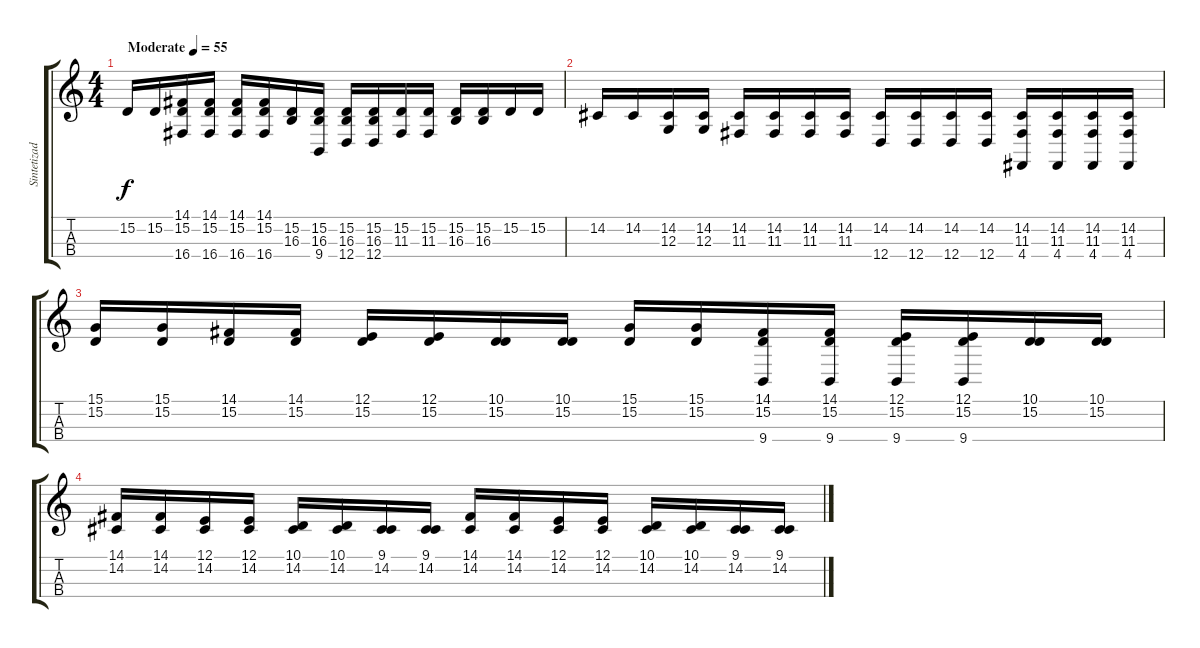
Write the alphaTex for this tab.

\track ("Sintetizador L" "Sintetizad") {instrument lead1square}
\staff {score tabs}
\tuning (E3 B2 G2 D2) {hide}
\ts (4 4)
\tempo (55 "Moderate")
\clef g2
\ks c
15.2.16{dy f balance 16 instrument lead1square} 15.2.16 (14.1 15.2 16.4).16 (14.1 15.2 16.4).16 (14.1 15.2 16.4).16 (14.1 15.2 16.4).16 (15.2 16.3).16 (15.2 16.3 9.4).16 (15.2 16.3 12.4).16{balance 0} (15.2 16.3 12.4).16 (15.2 11.3).16 (15.2 11.3).16 (15.2 16.3).16 (15.2 16.3).16 15.2.16 15.2.16 |
14.2.16{balance 16} 14.2.16 (14.2 12.3).16 (14.2 12.3).16 (14.2 11.3).16 (14.2 11.3).16 (14.2 11.3).16 (14.2 11.3).16 (14.2 12.4).16{balance 0} (14.2 12.4).16 (14.2 12.4).16 (14.2 12.4).16 (14.2 11.3 4.4).16 (14.2 11.3 4.4).16 (14.2 11.3 4.4).16 (14.2 11.3 4.4).16 |
(15.1 15.2).16{balance 16} (15.1 15.2).16 (14.1 15.2).16 (14.1 15.2).16 (12.1 15.2).16 (12.1 15.2).16 (10.1 15.2).16 (10.1 15.2).16 (15.1 15.2).16{balance 0} (15.1 15.2).16 (14.1 15.2 9.4).16 (14.1 15.2 9.4).16 (12.1 15.2 9.4).16 (12.1 15.2 9.4).16 (10.1 15.2).16 (10.1 15.2).16 |
(14.1 14.2).16{balance 16} (14.1 14.2).16 (12.1 14.2).16 (12.1 14.2).16 (10.1 14.2).16 (10.1 14.2).16 (9.1 14.2).16 (9.1 14.2).16 (14.1 14.2).16{balance 0} (14.1 14.2).16 (12.1 14.2).16 (12.1 14.2).16 (10.1 14.2).16 (10.1 14.2).16 (9.1 14.2).16 (9.1 14.2).16
